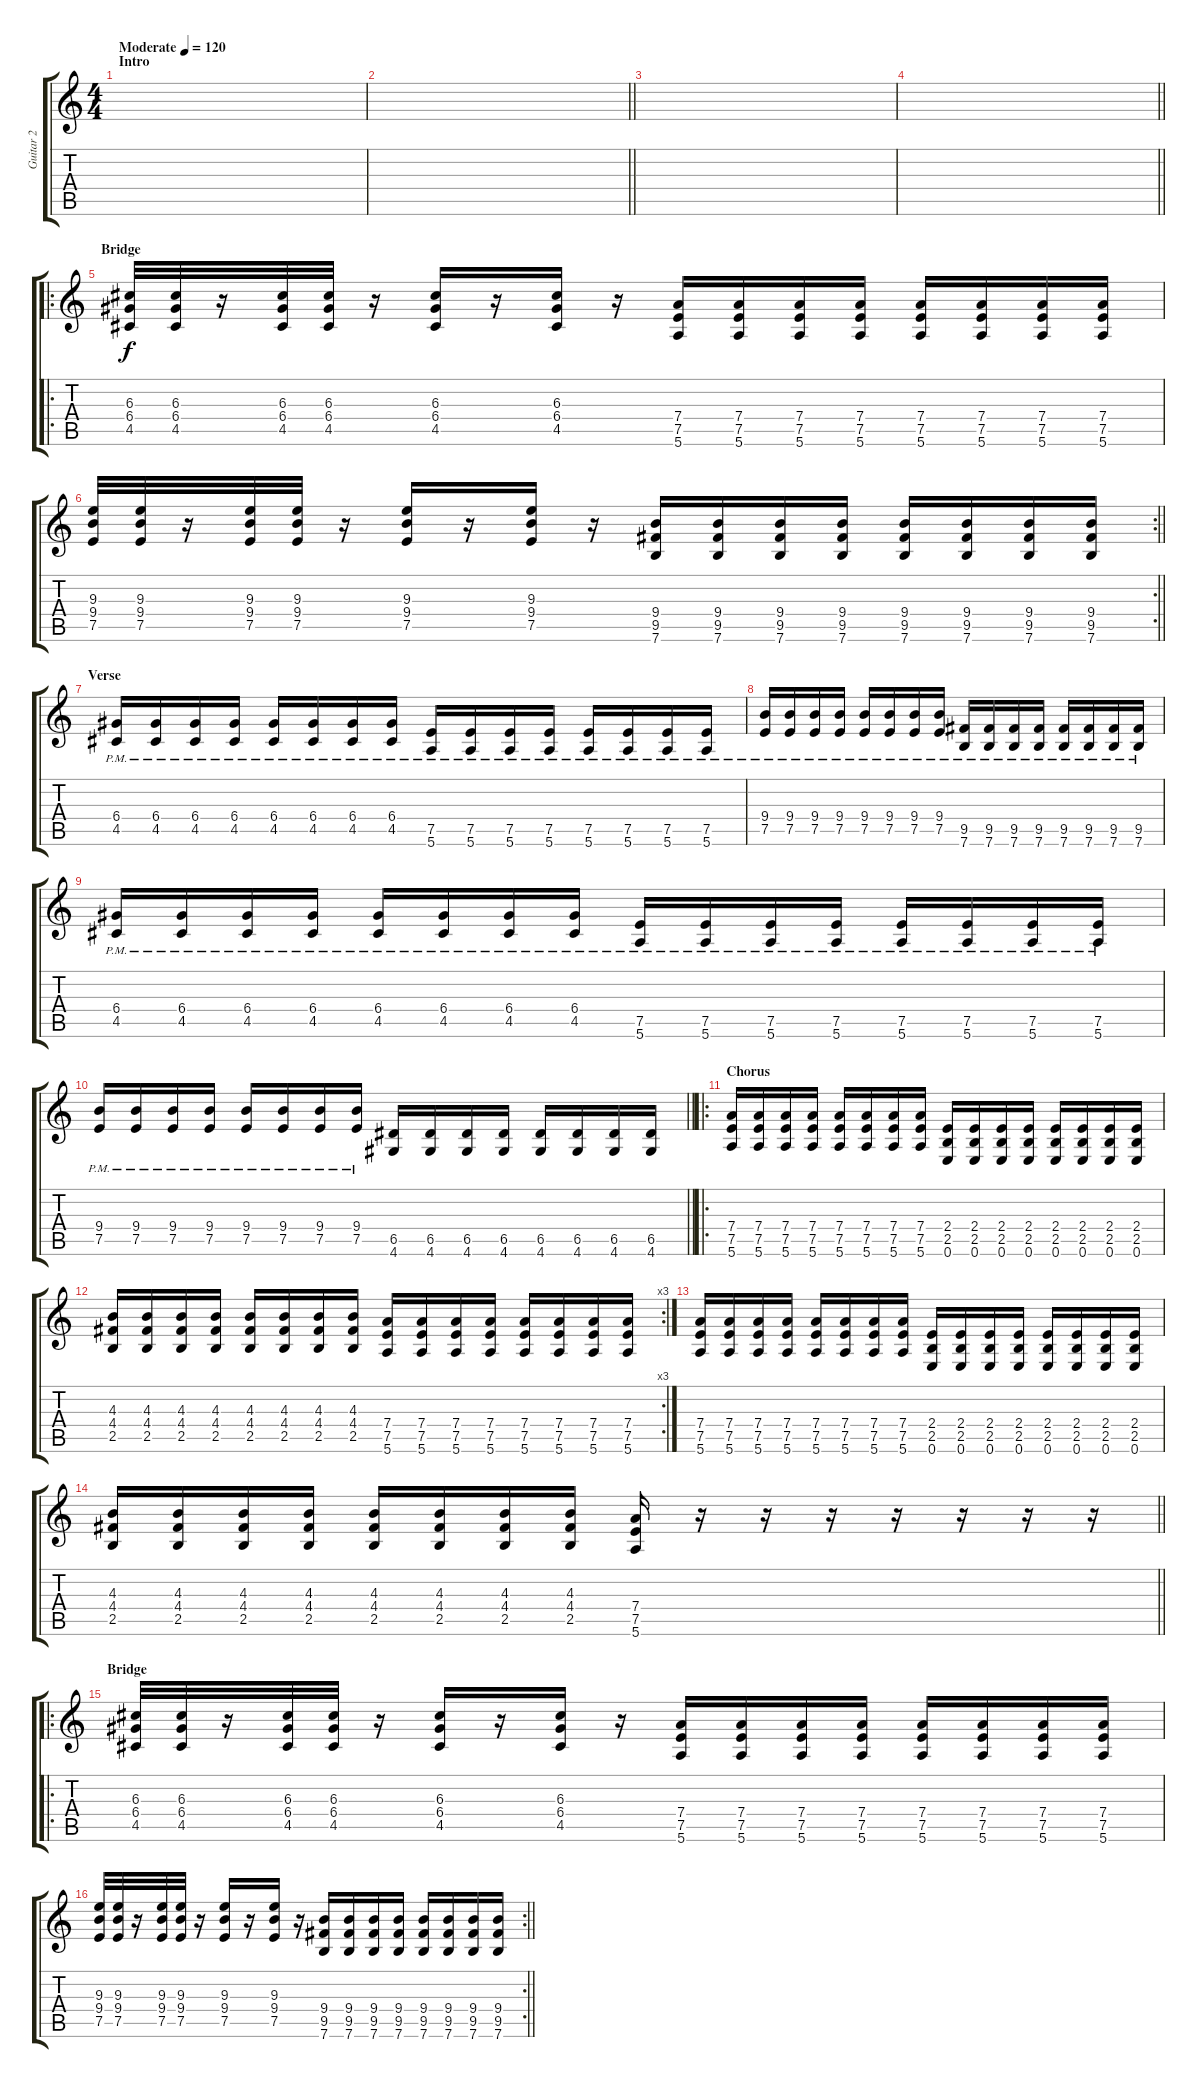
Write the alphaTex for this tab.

\track ("Guitar 2" "Guitar 2") {instrument overdrivenguitar}
\staff {score tabs}
\tuning (E4 B3 G3 D3 A2 E2) {hide}
\ts (4 4)
\section ("" "Intro")
\tempo (120 "Moderate")
\clef g2
\ks c
|
\barLineRight lightlight
|
|
\barLineRight lightlight
|
\ro
\section ("" "Bridge")
(6.3 6.4 4.5).32 (6.3 6.4 4.5).32 r.16 (6.3 6.4 4.5).32 (6.3 6.4 4.5).32 r.16 (6.3 6.4 4.5).16 r.16 (6.3 6.4 4.5).16 r.16 (7.4 7.5 5.6).16 (7.4 7.5 5.6).16 (7.4 7.5 5.6).16 (7.4 7.5 5.6).16 (7.4 7.5 5.6).16 (7.4 7.5 5.6).16 (7.4 7.5 5.6).16 (7.4 7.5 5.6).16 |
\rc 2
\barLineRight lightlight
(9.3 9.4 7.5).32 (9.3 9.4 7.5).32 r.16 (9.3 9.4 7.5).32 (9.3 9.4 7.5).32 r.16 (9.3 9.4 7.5).16 r.16 (9.3 9.4 7.5).16 r.16 (9.4 9.5 7.6).16 (9.4 9.5 7.6).16 (9.4 9.5 7.6).16 (9.4 9.5 7.6).16 (9.4 9.5 7.6).16 (9.4 9.5 7.6).16 (9.4 9.5 7.6).16 (9.4 9.5 7.6).16 |
\section ("" "Verse")
(6.4{pm} 4.5{pm}).16 (6.4{pm} 4.5{pm}).16 (6.4{pm} 4.5{pm}).16 (6.4{pm} 4.5{pm}).16 (6.4{pm} 4.5{pm}).16 (6.4{pm} 4.5{pm}).16 (6.4{pm} 4.5{pm}).16 (6.4{pm} 4.5{pm}).16 (7.5{pm} 5.6{pm}).16 (7.5{pm} 5.6{pm}).16 (7.5{pm} 5.6{pm}).16 (7.5{pm} 5.6{pm}).16 (7.5{pm} 5.6{pm}).16 (7.5{pm} 5.6{pm}).16 (7.5{pm} 5.6{pm}).16 (7.5{pm} 5.6{pm}).16 |
(9.4{pm} 7.5{pm}).16 (9.4{pm} 7.5{pm}).16 (9.4{pm} 7.5{pm}).16 (9.4{pm} 7.5{pm}).16 (9.4{pm} 7.5{pm}).16 (9.4{pm} 7.5{pm}).16 (9.4{pm} 7.5{pm}).16 (9.4{pm} 7.5{pm}).16 (9.5{pm} 7.6{pm}).16 (9.5{pm} 7.6{pm}).16 (9.5{pm} 7.6{pm}).16 (9.5{pm} 7.6{pm}).16 (9.5{pm} 7.6{pm}).16 (9.5{pm} 7.6{pm}).16 (9.5{pm} 7.6{pm}).16 (9.5{pm} 7.6{pm}).16 |
(6.4{pm} 4.5{pm}).16 (6.4{pm} 4.5{pm}).16 (6.4{pm} 4.5{pm}).16 (6.4{pm} 4.5{pm}).16 (6.4{pm} 4.5{pm}).16 (6.4{pm} 4.5{pm}).16 (6.4{pm} 4.5{pm}).16 (6.4{pm} 4.5{pm}).16 (7.5{pm} 5.6{pm}).16 (7.5{pm} 5.6{pm}).16 (7.5{pm} 5.6{pm}).16 (7.5{pm} 5.6{pm}).16 (7.5{pm} 5.6{pm}).16 (7.5{pm} 5.6{pm}).16 (7.5{pm} 5.6{pm}).16 (7.5{pm} 5.6{pm}).16 |
\barLineRight lightlight
(9.4{pm} 7.5{pm}).16 (9.4{pm} 7.5{pm}).16 (9.4{pm} 7.5{pm}).16 (9.4{pm} 7.5{pm}).16 (9.4{pm} 7.5{pm}).16 (9.4{pm} 7.5{pm}).16 (9.4{pm} 7.5{pm}).16 (9.4{pm} 7.5{pm}).16 (6.5 4.6).16 (6.5 4.6).16 (6.5 4.6).16 (6.5 4.6).16 (6.5 4.6).16 (6.5 4.6).16 (6.5 4.6).16 (6.5 4.6).16 |
\ro
\section ("" "Chorus")
(7.4 7.5 5.6).16 (7.4 7.5 5.6).16 (7.4 7.5 5.6).16 (7.4 7.5 5.6).16 (7.4 7.5 5.6).16 (7.4 7.5 5.6).16 (7.4 7.5 5.6).16 (7.4 7.5 5.6).16 (2.4 2.5 0.6).16 (2.4 2.5 0.6).16 (2.4 2.5 0.6).16 (2.4 2.5 0.6).16 (2.4 2.5 0.6).16 (2.4 2.5 0.6).16 (2.4 2.5 0.6).16 (2.4 2.5 0.6).16 |
\rc 3
(4.3 4.4 2.5).16 (4.3 4.4 2.5).16 (4.3 4.4 2.5).16 (4.3 4.4 2.5).16 (4.3 4.4 2.5).16 (4.3 4.4 2.5).16 (4.3 4.4 2.5).16 (4.3 4.4 2.5).16 (7.4 7.5 5.6).16 (7.4 7.5 5.6).16 (7.4 7.5 5.6).16 (7.4 7.5 5.6).16 (7.4 7.5 5.6).16 (7.4 7.5 5.6).16 (7.4 7.5 5.6).16 (7.4 7.5 5.6).16 |
(7.4 7.5 5.6).16 (7.4 7.5 5.6).16 (7.4 7.5 5.6).16 (7.4 7.5 5.6).16 (7.4 7.5 5.6).16 (7.4 7.5 5.6).16 (7.4 7.5 5.6).16 (7.4 7.5 5.6).16 (2.4 2.5 0.6).16 (2.4 2.5 0.6).16 (2.4 2.5 0.6).16 (2.4 2.5 0.6).16 (2.4 2.5 0.6).16 (2.4 2.5 0.6).16 (2.4 2.5 0.6).16 (2.4 2.5 0.6).16 |
\barLineRight lightlight
(4.3 4.4 2.5).16 (4.3 4.4 2.5).16 (4.3 4.4 2.5).16 (4.3 4.4 2.5).16 (4.3 4.4 2.5).16 (4.3 4.4 2.5).16 (4.3 4.4 2.5).16 (4.3 4.4 2.5).16 (7.4 7.5 5.6).16 r.16 r.16 r.16 r.16 r.16 r.16 r.16 |
\ro
\section ("" "Bridge")
(6.3 6.4 4.5).32 (6.3 6.4 4.5).32 r.16 (6.3 6.4 4.5).32 (6.3 6.4 4.5).32 r.16 (6.3 6.4 4.5).16 r.16 (6.3 6.4 4.5).16 r.16 (7.4 7.5 5.6).16 (7.4 7.5 5.6).16 (7.4 7.5 5.6).16 (7.4 7.5 5.6).16 (7.4 7.5 5.6).16 (7.4 7.5 5.6).16 (7.4 7.5 5.6).16 (7.4 7.5 5.6).16 |
\rc 2
\barLineRight lightlight
(9.3 9.4 7.5).32 (9.3 9.4 7.5).32 r.16 (9.3 9.4 7.5).32 (9.3 9.4 7.5).32 r.16 (9.3 9.4 7.5).16 r.16 (9.3 9.4 7.5).16 r.16 (9.4 9.5 7.6).16 (9.4 9.5 7.6).16 (9.4 9.5 7.6).16 (9.4 9.5 7.6).16 (9.4 9.5 7.6).16 (9.4 9.5 7.6).16 (9.4 9.5 7.6).16 (9.4 9.5 7.6).16
